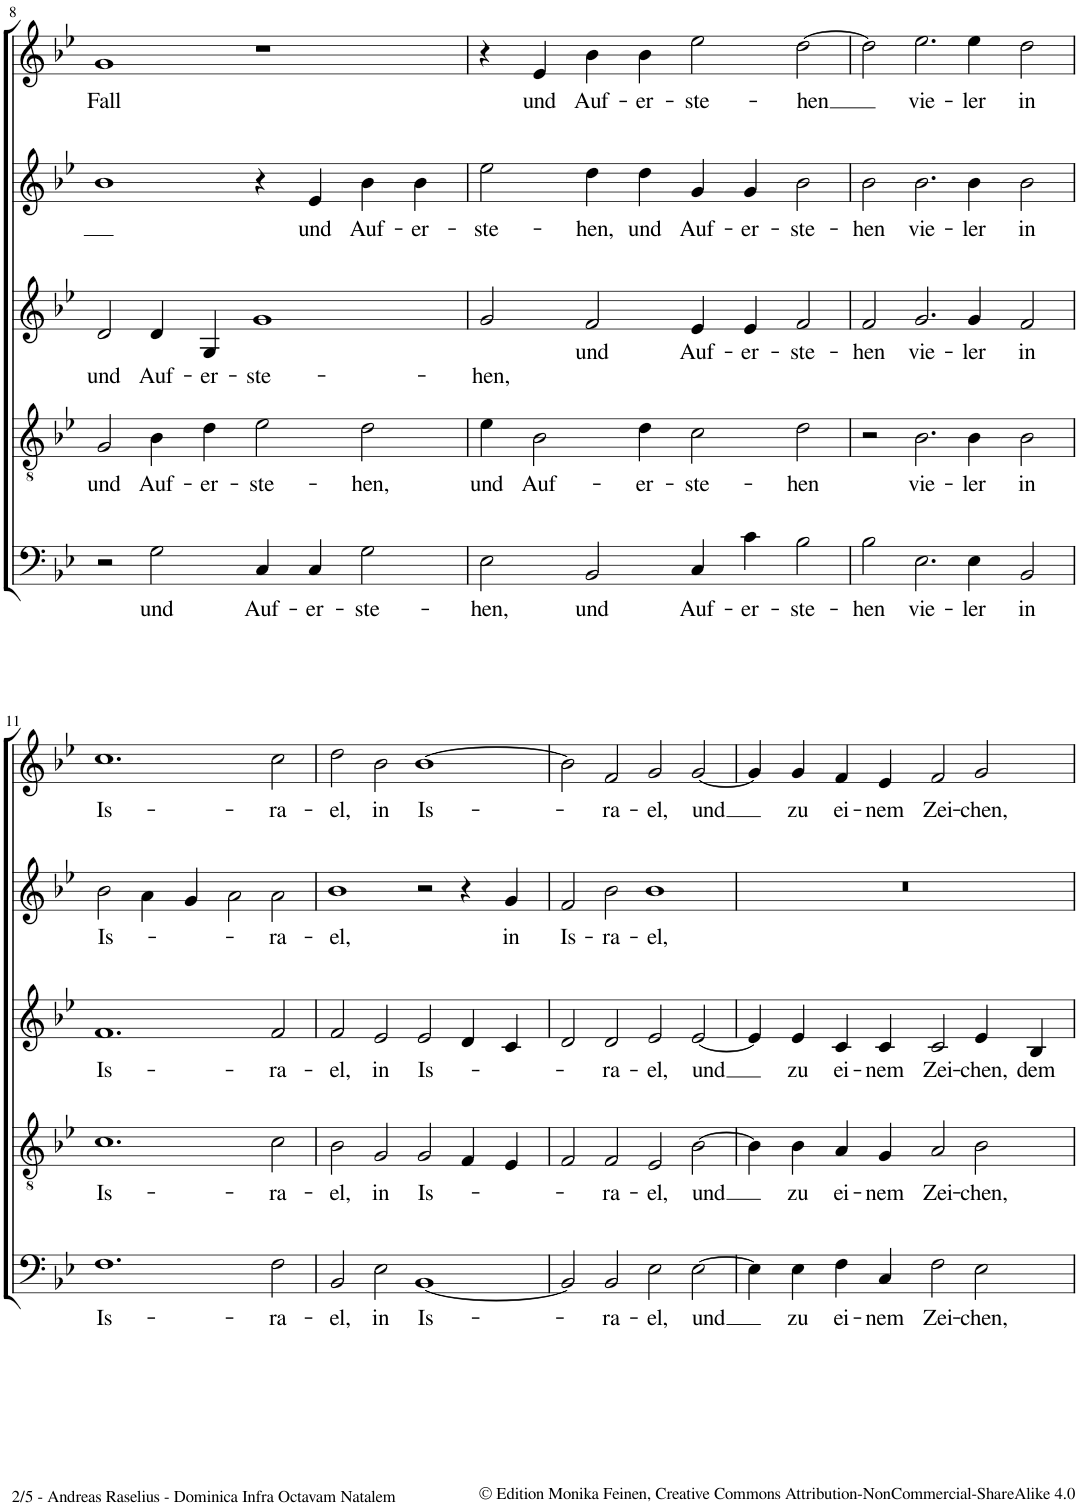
**kern	**text	**kern	**text	**kern	**text	**kern	**text	**kern	**text
*part5	*part5	*part4	*part4	*part3	*part3	*part2	*part2	*part1	*part1
*staff5	*staff5	*staff4	*staff4	*staff3	*staff3	*staff2	*staff2	*staff1	*staff1
*I"Bassus	*	*I"Tenor [Lydius]	*	*I"Altus	*	*I"Quintus	*	*I"Cantus	*
!!LO:PB:g=z
*clefF4	*	*clefGv2	*	*clefG2	*	*clefG2	*	*clefG2	*
*k[b-e-]	*	*k[b-e-]	*	*k[b-e-]	*	*k[b-e-]	*	*k[b-e-]	*
*M4/2	*	*M4/2	*	*M4/2	*	*M4/2	*	*M4/2	*
*met(c)	*	*met(c)	*	*met(c)	*	*met(c)	*	*met(c)	*
=8	=8	=8	=8	=8	=8	=8	=8	=8	=8
!	!	!	!LO:LY:b	!	!LO:LY:b	!	!	!	!LO:LY:b
2r	.	2G/	und	2d/	und	1b-	.	1g	Fall
!	!LO:LY:b	!	!LO:LY:b	!	!LO:LY:b	!	!	!	!
2G\	und	4B-\	Auf-	4d/	Auf-	.	.	.	.
!	!	!	!LO:LY:b	!	!LO:LY:b	!	!	!	!
.	.	4d\	-er-	4G/	-er-	.	.	.	.
!	!LO:LY:b	!	!LO:LY:b	!	!LO:LY:b	!	!	!	!
4C/	Auf-	2e-\	-ste-	1g	-ste-	4r	.	1r	.
!	!LO:LY:b	!	!	!	!	!	!LO:LY:b	!	!
4C/	-er-	.	.	.	.	4e-/	und	.	.
!	!LO:LY:b	!	!LO:LY:b	!	!	!	!LO:LY:b	!	!
2G\	-ste-	2d\	-hen,	.	.	4b-\	Auf-	.	.
!	!	!	!	!	!	!	!LO:LY:b	!	!
.	.	.	.	.	.	4b-\	-er-	.	.
=9	=9	=9	=9	=9	=9	=9	=9	=9	=9
!	!LO:LY:b	!	!LO:LY:b	!	!LO:LY:b	!	!LO:LY:b	!	!
2E-\	-hen,	4e-\	und	2g/	-hen,	2ee-\	-ste-	4r	.
!	!	!	!LO:LY:b	!	!	!	!	!	!LO:LY:b
.	.	2B-\	Auf-	.	.	.	.	4e-/	und
!	!LO:LY:b	!	!	!	!LO:LY:b	!	!LO:LY:b	!	!LO:LY:b
2BB-/	und	.	.	2f/	und	4dd\	-hen,	4b-\	Auf-
!	!	!	!LO:LY:b	!	!	!	!LO:LY:b	!	!LO:LY:b
.	.	4d\	-er-	.	.	4dd\	und	4b-\	-er-
!	!LO:LY:b	!	!LO:LY:b	!	!LO:LY:b	!	!LO:LY:b	!	!LO:LY:b
4C/	Auf-	2c\	-ste-	4e-/	Auf-	4g/	Auf-	2ee-\	-ste-
!	!LO:LY:b	!	!	!	!LO:LY:b	!	!LO:LY:b	!	!
4c\	-er-	.	.	4e-/	-er-	4g/	-er-	.	.
!	!LO:LY:b	!	!LO:LY:b	!	!LO:LY:b	!	!LO:LY:b	!	!LO:LY:b
2B-\	-ste-	2d\	-hen	2f/	-ste-	2b-\	-ste-	[2dd\	-hen
=10	=10	=10	=10	=10	=10	=10	=10	=10	=10
!	!LO:LY:b	!	!	!	!LO:LY:b	!	!LO:LY:b	!	!
2B-\	-hen	2r	.	2f/	-hen	2b-\	-hen	2dd\]	.
!	!LO:LY:b	!	!LO:LY:b	!	!LO:LY:b	!	!LO:LY:b	!	!LO:LY:b
2.E-\	vie-	2.B-\	vie-	2.g/	vie-	2.b-\	vie-	2.ee-\	vie-
!	!LO:LY:b	!	!LO:LY:b	!	!LO:LY:b	!	!LO:LY:b	!	!LO:LY:b
4E-\	-ler	4B-\	-ler	4g/	-ler	4b-\	-ler	4ee-\	-ler
!	!LO:LY:b	!	!LO:LY:b	!	!LO:LY:b	!	!LO:LY:b	!	!LO:LY:b
2BB-/	in	2B-\	in	2f/	in	2b-\	in	2dd\	in
!!LO:LB:g=z
=11	=11	=11	=11	=11	=11	=11	=11	=11	=11
!	!LO:LY:b	!	!LO:LY:b	!	!LO:LY:b	!	!LO:LY:b	!	!LO:LY:b
1.F	Is-	1.c	Is-	1.f	Is-	2b-\	Is-	1.cc	Is-
.	.	.	.	.	.	4a\	.	.	.
.	.	.	.	.	.	4g/	.	.	.
.	.	.	.	.	.	2a\	.	.	.
!	!LO:LY:b	!	!LO:LY:b	!	!LO:LY:b	!	!LO:LY:b	!	!LO:LY:b
2F\	-ra-	2c\	-ra-	2f/	-ra-	2a\	-ra-	2cc\	-ra-
=12	=12	=12	=12	=12	=12	=12	=12	=12	=12
!	!LO:LY:b	!	!LO:LY:b	!	!LO:LY:b	!	!LO:LY:b	!	!LO:LY:b
2BB-/	el,	2B-\	el,	2f/	el,	1b-	el,	2dd\	el,
!	!LO:LY:b	!	!LO:LY:b	!	!LO:LY:b	!	!	!	!LO:LY:b
2E-\	in	2G/	in	2e-/	in	.	.	2b-\	in
!	!LO:LY:b	!	!LO:LY:b	!	!LO:LY:b	!	!	!	!LO:LY:b
[1BB-	Is-	2G/	Is-	2e-/	Is-	2r	.	[1b-	Is-
.	.	4F/	.	4d/	.	4r	.	.	.
!	!	!	!	!	!	!	!LO:LY:b	!	!
.	.	4E-/	.	4c/	.	4g/	in	.	.
=13	=13	=13	=13	=13	=13	=13	=13	=13	=13
!	!	!	!	!	!	!	!LO:LY:b	!	!
2BB-/]	.	2F/	.	2d/	.	2f/	Is-	2b-\]	.
!	!LO:LY:b	!	!LO:LY:b	!	!LO:LY:b	!	!LO:LY:b	!	!LO:LY:b
2BB-/	-ra-	2F/	-ra-	2d/	-ra-	2b-\	-ra-	2f/	-ra-
!	!LO:LY:b	!	!LO:LY:b	!	!LO:LY:b	!	!LO:LY:b	!	!LO:LY:b
2E-\	-el,	2E-/	-el,	2e-/	-el,	1b-	-el,	2g/	-el,
!	!LO:LY:b	!	!LO:LY:b	!	!LO:LY:b	!	!	!	!LO:LY:b
[2E-\	und	[2B-\	und	[2e-/	und	.	.	[2g/	und
=14	=14	=14	=14	=14	=14	=14	=14	=14	=14
4E-\]	.	4B-\]	.	4e-/]	.	0r	.	4g/]	.
!	!LO:LY:b	!	!LO:LY:b	!	!LO:LY:b	!	!	!	!LO:LY:b
4E-\	zu	4B-\	zu	4e-/	zu	.	.	4g/	zu
!	!LO:LY:b	!	!LO:LY:b	!	!LO:LY:b	!	!	!	!LO:LY:b
4F\	ei-	4A/	ei-	4c/	ei-	.	.	4f/	ei-
!	!LO:LY:b	!	!LO:LY:b	!	!LO:LY:b	!	!	!	!LO:LY:b
4C/	-nem	4G/	-nem	4c/	-nem	.	.	4e-/	-nem
!	!LO:LY:b	!	!LO:LY:b	!	!LO:LY:b	!	!	!	!LO:LY:b
2F\	Zei-	2A/	Zei-	2c/	Zei-	.	.	2f/	Zei-
!	!LO:LY:b	!	!LO:LY:b	!	!LO:LY:b	!	!	!	!LO:LY:b
2E-\	-chen,	2B-\	-chen,	4e-/	-chen,	.	.	2g/	-chen,
!	!	!	!	!	!LO:LY:b	!	!	!	!
.	.	.	.	4B-/	dem	.	.	.	.
=	=	=	=	=	=	=	=	=	=
*-	*-	*-	*-	*-	*-	*-	*-	*-	*-
